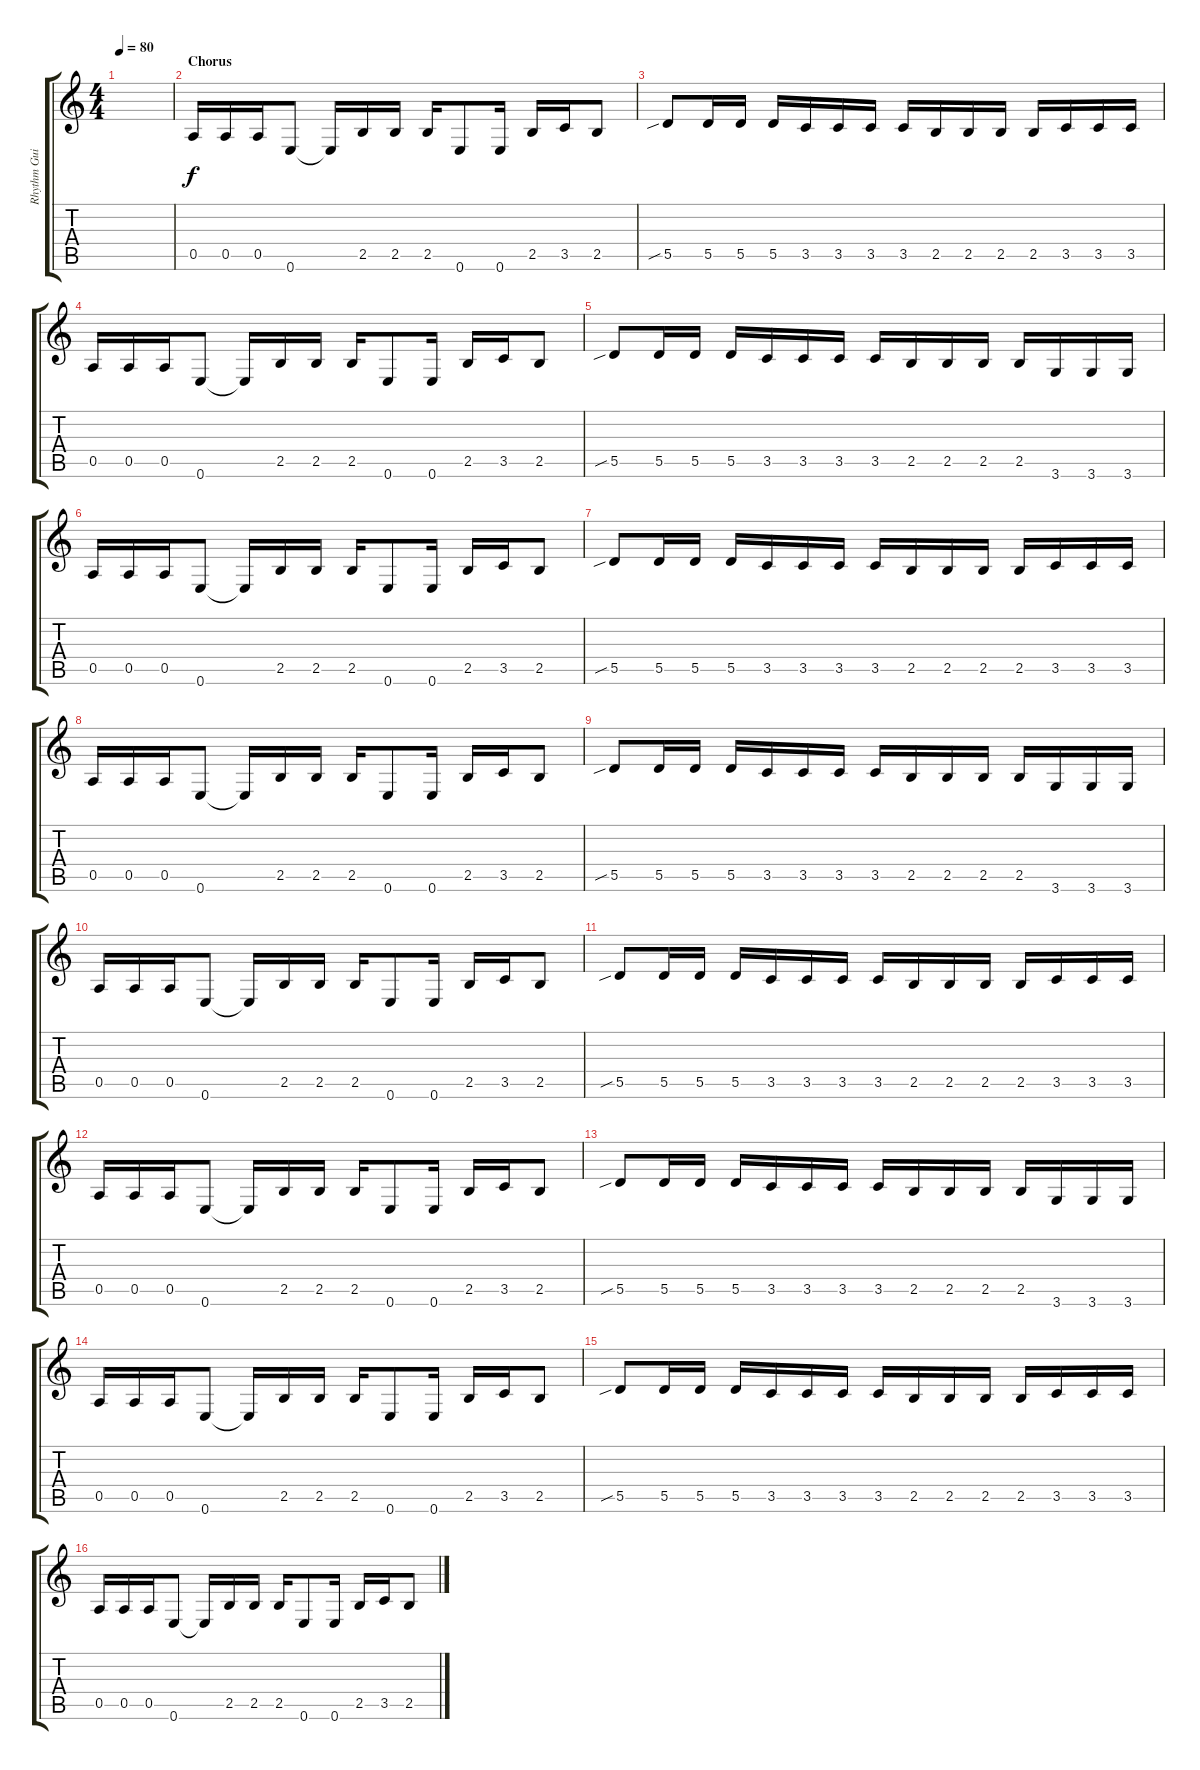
\track ("Rhythm Guitar" "Rhythm Gui") {instrument distortionguitar}
\staff {score tabs}
\tuning (E4 B3 G3 D3 A2 E2) {hide}
\ts (4 4)
\tempo 80
\clef g2
\ks c
|
\section ("" "Chorus")
0.5.16 0.5.16 0.5.16 0.6.8 0.6{t}.16 2.5.16 2.5.16 2.5.16 0.6.8 0.6.16 2.5.16 3.5.16 2.5.8 |
5.5{sib}.8 5.5.16 5.5.16 5.5.16 3.5.16 3.5.16 3.5.16 3.5.16 2.5.16 2.5.16 2.5.16 2.5.16 3.5.16 3.5.16 3.5.16 |
0.5.16 0.5.16 0.5.16 0.6.8 0.6{t}.16 2.5.16 2.5.16 2.5.16 0.6.8 0.6.16 2.5.16 3.5.16 2.5.8 |
5.5{sib}.8 5.5.16 5.5.16 5.5.16 3.5.16 3.5.16 3.5.16 3.5.16 2.5.16 2.5.16 2.5.16 2.5.16 3.6.16 3.6.16 3.6.16 |
0.5.16 0.5.16 0.5.16 0.6.8 0.6{t}.16 2.5.16 2.5.16 2.5.16 0.6.8 0.6.16 2.5.16 3.5.16 2.5.8 |
5.5{sib}.8 5.5.16 5.5.16 5.5.16 3.5.16 3.5.16 3.5.16 3.5.16 2.5.16 2.5.16 2.5.16 2.5.16 3.5.16 3.5.16 3.5.16 |
0.5.16 0.5.16 0.5.16 0.6.8 0.6{t}.16 2.5.16 2.5.16 2.5.16 0.6.8 0.6.16 2.5.16 3.5.16 2.5.8 |
5.5{sib}.8 5.5.16 5.5.16 5.5.16 3.5.16 3.5.16 3.5.16 3.5.16 2.5.16 2.5.16 2.5.16 2.5.16 3.6.16 3.6.16 3.6.16 |
0.5.16 0.5.16 0.5.16 0.6.8 0.6{t}.16 2.5.16 2.5.16 2.5.16 0.6.8 0.6.16 2.5.16 3.5.16 2.5.8 |
5.5{sib}.8 5.5.16 5.5.16 5.5.16 3.5.16 3.5.16 3.5.16 3.5.16 2.5.16 2.5.16 2.5.16 2.5.16 3.5.16 3.5.16 3.5.16 |
0.5.16 0.5.16 0.5.16 0.6.8 0.6{t}.16 2.5.16 2.5.16 2.5.16 0.6.8 0.6.16 2.5.16 3.5.16 2.5.8 |
5.5{sib}.8 5.5.16 5.5.16 5.5.16 3.5.16 3.5.16 3.5.16 3.5.16 2.5.16 2.5.16 2.5.16 2.5.16 3.6.16 3.6.16 3.6.16 |
0.5.16 0.5.16 0.5.16 0.6.8 0.6{t}.16 2.5.16 2.5.16 2.5.16 0.6.8 0.6.16 2.5.16 3.5.16 2.5.8 |
5.5{sib}.8 5.5.16 5.5.16 5.5.16 3.5.16 3.5.16 3.5.16 3.5.16 2.5.16 2.5.16 2.5.16 2.5.16 3.5.16 3.5.16 3.5.16 |
0.5.16 0.5.16 0.5.16 0.6.8 0.6{t}.16 2.5.16 2.5.16 2.5.16 0.6.8 0.6.16 2.5.16 3.5.16 2.5.8
